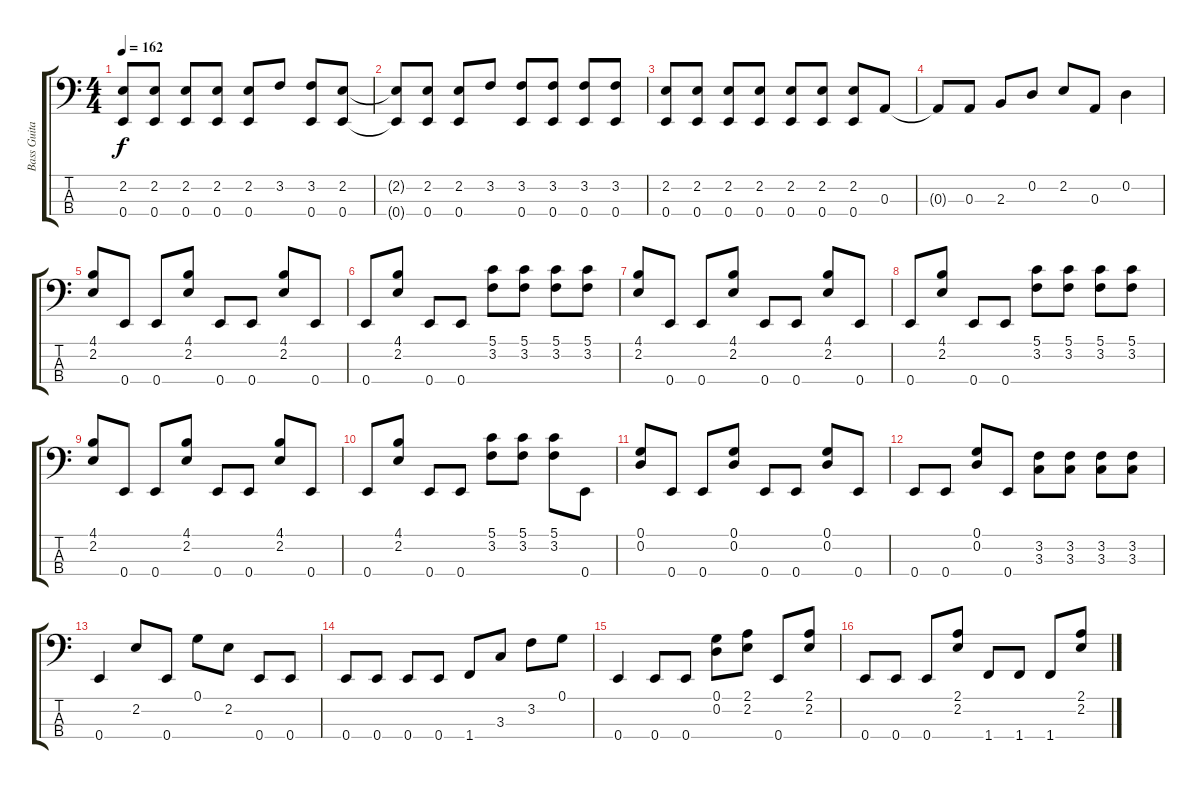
\track ("Bass Guitar" "Bass Guita") {instrument electricbasspick}
\staff {score tabs}
\tuning (G2 D2 A1 E1) {hide}
\ts (4 4)
\tempo 162
\clef f4
\ks c
(2.2 0.4).8{dy f} (2.2 0.4).8 (2.2 0.4).8 (2.2 0.4).8 (2.2 0.4).8 3.2.8 (3.2 0.4).8 (2.2 0.4).8 |
(2.2{t} 0.4{t}).8 (2.2 0.4).8 (2.2 0.4).8 3.2.8 (3.2 0.4).8 (3.2 0.4).8 (3.2 0.4).8 (3.2 0.4).8 |
(2.2 0.4).8 (2.2 0.4).8 (2.2 0.4).8 (2.2 0.4).8 (2.2 0.4).8 (2.2 0.4).8 (2.2 0.4).8 0.3.8 |
0.3{t}.8 0.3.8 2.3.8 0.2.8 2.2.8 0.3.8 0.2.4 |
(4.1 2.2).8 0.4.8 0.4.8 (4.1 2.2).8 0.4.8 0.4.8 (4.1 2.2).8 0.4.8 |
0.4.8 (4.1 2.2).8 0.4.8 0.4.8 (5.1 3.2).8 (5.1 3.2).8 (5.1 3.2).8 (5.1 3.2).8 |
(4.1 2.2).8 0.4.8 0.4.8 (4.1 2.2).8 0.4.8 0.4.8 (4.1 2.2).8 0.4.8 |
0.4.8 (4.1 2.2).8 0.4.8 0.4.8 (5.1 3.2).8 (5.1 3.2).8 (5.1 3.2).8 (5.1 3.2).8 |
(4.1 2.2).8 0.4.8 0.4.8 (4.1 2.2).8 0.4.8 0.4.8 (4.1 2.2).8 0.4.8 |
0.4.8 (4.1 2.2).8 0.4.8 0.4.8 (5.1 3.2).8 (5.1 3.2).8 (5.1 3.2).8 0.4.8 |
(0.1 0.2).8 0.4.8 0.4.8 (0.1 0.2).8 0.4.8 0.4.8 (0.1 0.2).8 0.4.8 |
0.4.8 0.4.8 (0.1 0.2).8 0.4.8 (3.2 3.3).8 (3.2 3.3).8 (3.2 3.3).8 (3.2 3.3).8 |
0.4.4 2.2.8 0.4.8 0.1.8 2.2.8 0.4.8 0.4.8 |
0.4.8 0.4.8 0.4.8 0.4.8 1.4.8 3.3.8 3.2.8 0.1.8 |
0.4.4 0.4.8 0.4.8 (0.1 0.2).8 (2.1 2.2).8 0.4.8 (2.1 2.2).8 |
0.4.8 0.4.8 0.4.8 (2.1 2.2).8 1.4.8 1.4.8 1.4.8 (2.1 2.2).8
